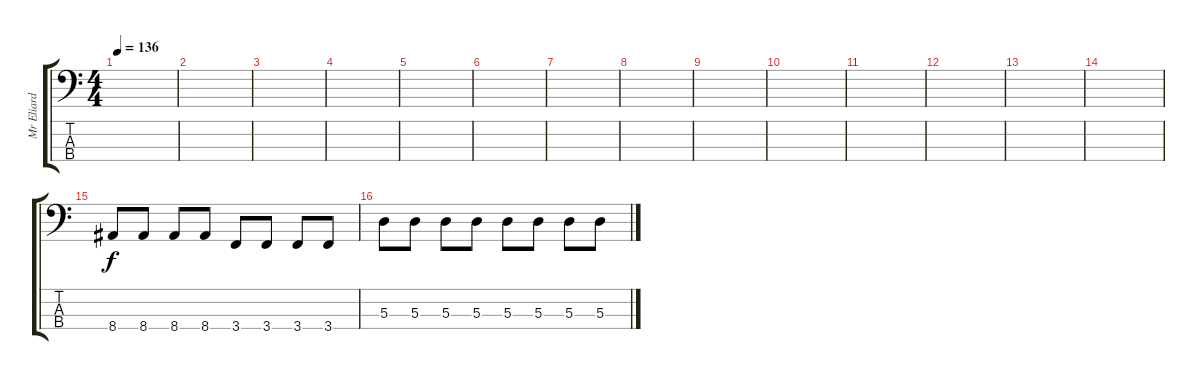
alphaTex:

\track ("Mr Eliard (Basse)" "Mr Eliard ") {instrument electricbassfinger}
\staff {score tabs}
\tuning (G2 D2 A1 D1) {hide}
\ts (4 4)
\tempo 136
\clef f4
\ks c
|
|
|
|
|
|
|
|
|
|
|
|
|
|
8.4.8 8.4.8 8.4.8 8.4.8 3.4.8 3.4.8 3.4.8 3.4.8 |
5.3.8 5.3.8 5.3.8 5.3.8 5.3.8 5.3.8 5.3.8 5.3.8
